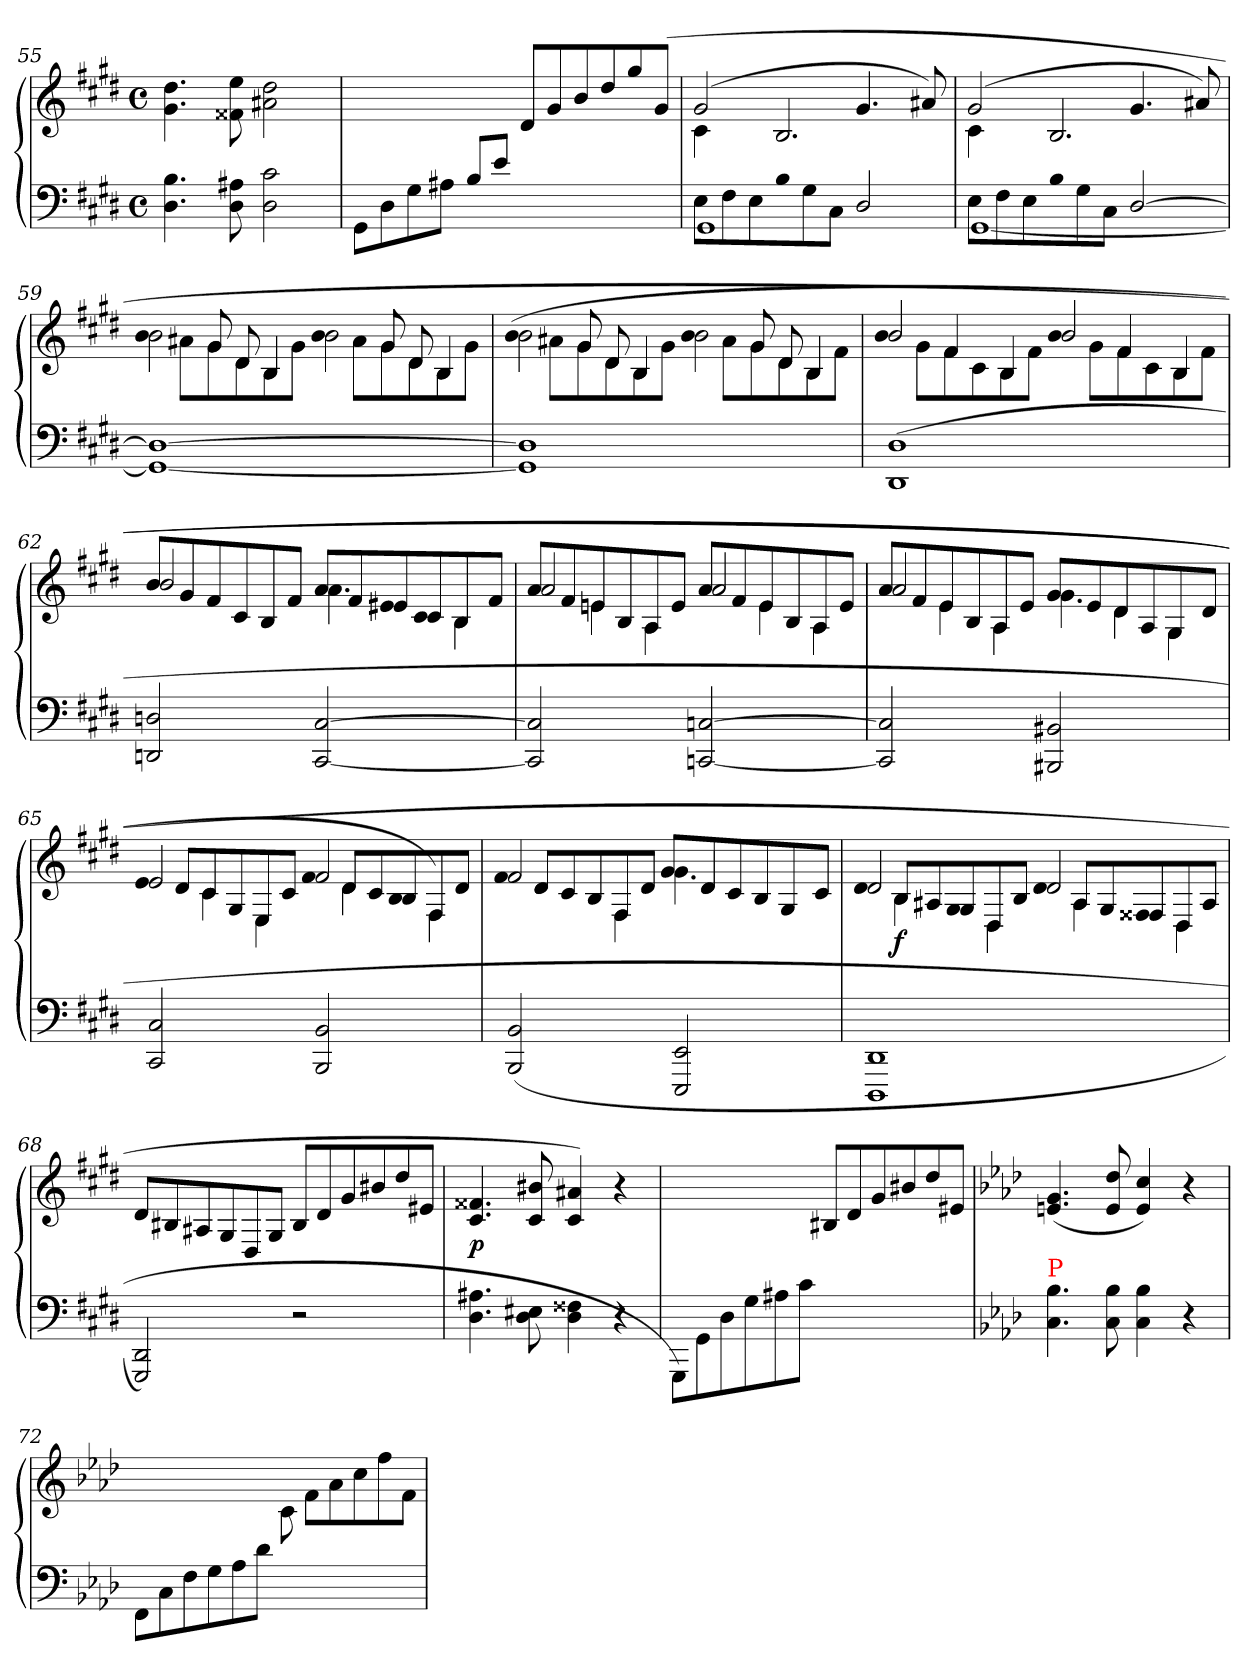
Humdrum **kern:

**kern	**kern	**dynam
*part1	*part1	*part1
*staff2	*staff1	*staff1/2
*clefF4	*clefG2	*
*k[f#c#g#d#]	*k[f#c#g#d#]	*
*M4/4	*M4/4	*
*met(c)	*met(c)	*
=55	=55	=55
4.B 4.D#	4.dd#\ 4.g#\	.
8A#X 8D#	8ee\ 8f##X\	.
2c# 2D#	2dd#\ 2a#\	.
=56	=56	=56
*Xtuplet	*	*
12GG#L)	2ryy	.
12D#	.	.
12G#	.	.
12A#XJ	.	.
12B/L	.	.
12e/J	.	.
*	*Xtuplet	*
2ryy	12d#/L	.
.	12g#	.
.	12b	.
.	12dd#	.
.	12gg#	.
.	(>12g#J	.
=57	=57	=57
*^	*^	*
12E\L	1GG#	(>2g#	4c#	.
12F#	.	.	.	.
12E	.	.	.	.
!LO:N:vis=2	!	!	!	!
12B\	.	.	2.B/	.
12G#	.	.	.	.
12C#J	.	.	.	.
2D#/	.	4.g#	.	.
.	.	8a#X)	.	.
=58	=58	=58	=58	=58
12E\L	[1GG#	(>2g#	4c#	.
12F#	.	.	.	.
12E	.	.	.	.
!LO:N:vis=2	!	!	!	!
12B\	.	.	2.B/	.
12G#	.	.	.	.
12C#J	.	.	.	.
[2D#/	.	4.g#	.	.
.	.	8a#X)	.	.
*v	*v	*	*	*
=59	=59	=59	=59
*	*	*^	*
!	!	!	!LO:N:vis=2	!
1D#_ 1GG#_	12ryy	2b	12b\	.
.	12ryy	.	12a#X\L	.
.	12g#/	.	12g#\	.
.	12d#/	.	12d#\	.
.	4B/	.	12B\	.
.	.	.	12g#\J	.
!	!	!	!LO:N:vis=2	!
.	.	2b	12b\	.
.	12ryy	.	12a#\L	.
.	12g#/	.	12g#\	.
.	12d#/	.	12d#\	.
.	6B/	.	12B\	.
.	.	.	12g#\J	.
=60	=60	=60	=60	=60
!	!	!	!LO:N:vis=2	!
1D#] 1GG#]	6ryy	2b	(>12b\	.
.	.	.	12a#X\L	.
.	12g#/	.	12g#\	.
.	12d#/	.	12d#\	.
.	4B/	.	12B\	.
.	.	.	12g#\J	.
!	!	!	!LO:N:vis=2	!
.	.	2b	12b\	.
.	12ryy	.	12a#\L	.
.	12g#/	.	12g#\	.
.	12d#/	.	12d#\	.
.	6B/	.	12B\	.
.	.	.	12f#\J	.
=61	=61	=61	=61	=61
!	!	!LO:N:vis=2	!	!
(<1D# 1DD#	2b/	12b\	6ryy	.
.	.	12g#\L	.	.
.	.	12f#	6f#/	.
.	.	12c#\	.	.
.	.	12B\	4B/	.
.	.	12f#\J	.	.
!	!	!LO:N:vis=2	!	!
.	2b/	12b\	.	.
.	.	12g#\L	12ryy	.
.	.	12f#\	6f#/	.
.	.	12c#\	.	.
.	.	12B\	6B/	.
.	.	12f#\J	.	.
=62	=62	=62	=62	=62
2Dn/ 2DDn/	12b/L	2b/	6ryy	.
.	12g#/	.	.	.
.	12f#/	.	6ryy	.
.	12c#/	.	.	.
.	12B/	.	4ryy	.
.	12f#/J	.	.	.
[2C#/ [2CC#/	12a/L	4.a\	.	.
.	12f#/	.	12ryy	.
!	!	!	!LO:N:vis=4	!
.	12e#X/	.	12e#X\	.
!	!	!	!LO:N:vis=4	!
.	12c#/	.	12c#\	.
.	12B/	.	6B\	.
.	.	8ryy	.	.
.	12f#/J	.	.	.
=63	=63	=63	=63	=63
2C#]/ 2CC#]/	12a/L	2a/	6ryy	.
.	12f#/	.	.	.
.	12en/	.	6en\	.
.	12B/	.	.	.
.	12A/	.	4A\	.
.	12e/J	.	.	.
[2Cn/ [2CCn/	12a/L	2a/	.	.
.	12f#/	.	12ryy	.
.	12e/	.	6e\	.
.	12B/	.	.	.
.	12A/	.	6A\	.
.	12e/J	.	.	.
=64	=64	=64	=64	=64
2Cn]/ 2CCn]/	12a/L	2a/	6ryy	.
.	12f#/	.	.	.
.	12e/	.	6e\	.
.	12B/	.	.	.
.	12A/	.	4A\	.
.	12e/J	.	.	.
2BB#X/ 2BBB#X/	12g#/L	4.g#\	.	.
.	12e/	.	12ryy	.
.	12d#/	.	6d#\	.
.	12A/	.	.	.
.	12G#/	.	6G#\	.
.	.	8ryy	.	.
.	12d#/J	.	.	.
=65	=65	=65	=65	=65
!	!	!LO:N:vis=2	!	!
2C#/ 2CC#/	2e	12e/	6ryy	.
.	.	12d#L	.	.
.	.	12c#	6c#\	.
.	.	12G#/	.	.
.	.	12E/	4E\	.
.	.	12c#J	.	.
!	!	!LO:N:vis=2	!	!
2BB/ 2BBB/	2f#	12f#	.	.
.	.	12d#L	6d#\	.
.	.	12c#	.	.
!	!	!	!LO:N:vis=4	!
.	.	12B	12B\	.
.	.	12F#/	6F#\)	.
.	.	12d#J	.	.
=66	=66	=66	=66	=66
!	!	!LO:N:vis=2	!	!
(<2BB/ 2BBB/	2f#	12f#/	12ryy	.
.	.	12d#L	4d#	.
.	.	12c#	.	.
.	.	12B	.	.
.	.	12F#/	6F#\	.
.	.	12d#J	.	.
2EE/ 2EEE/	4.g#\	12g#L	12ryy	.
.	.	12d#/	4d#	.
.	.	12c#	.	.
.	.	12B/	.	.
.	.	12G#/	6ryy	.
.	8ryy	.	.	.
.	.	12c#J	.	.
=67	=67	=67	=67	=67
!	!	!LO:N:vis=2	!	!
1DD# 1DDD#	2d#	12d#/	12ryy	.
.	.	12B/L	6B\	f
.	.	12A#X/	.	.
!	!	!	!LO:N:vis=4	!
.	.	12G#/	12G#\	.
.	.	12D#/	4D#\	.
.	.	12B/J	.	.
!	!	!LO:N:vis=2	!	!
.	2d#	12d#/	.	.
.	.	12A#/L	6A#\	.
.	.	12G#/	.	.
!	!	!	!LO:N:vis=4	!
.	.	12F##X/	12F##X\	.
.	.	12D#/	6D#\	.
.	.	12A#/J	.	.
*	*v	*v	*v	*
=68	=68	=68
2DD# 2GGG#)	12d#L	.
.	12B#X	.
.	12A#X	.
.	12G#	.
.	12D#	.
.	12G#J	.
2r	12B#L	.
.	12d#	.
.	12g#	.
.	12b#X	.
.	12dd#	.
.	12e#XJ	.
=69	=69	=69
4.A#X 4.D#	4.f##X 4.c#	p
8E#X 8D#	8b#X 8c#	.
4F##X 4D#	4a#X 4c#)	.
4r	4r	.
=70	=70	=70
12GGG#\L)	2ryy	.
12GG#	.	.
12D#	.	.
12G#	.	.
12A#X	.	.
12c#J	.	.
2ryy	12B#XL	.
.	12d#	.
.	12g#	.
.	12b#X	.
.	12dd#	.
.	(>12e#XJ	.
=71	=71	=71
*k[b-e-a-d-]	*k[b-e-a-d-]	*
!LO:TX:a:color=red:t=P	!	!
4.B- 4.C	(>4.g 4.en	.
8B- 8C	8dd- 8e	.
4B- 4C	4cc 4e)	.
4r	4r	.
=72	=72	=72
12FFL)	2ryy	.
12C	.	.
12F	.	.
12G	.	.
12A-	.	.
12d-J	.	.
2ryy	12c\	.
.	12fL	.
.	12a-	.
.	12cc	.
.	12ff	.
.	(>12fJ	.
=	=	=
*-	*-	*-
